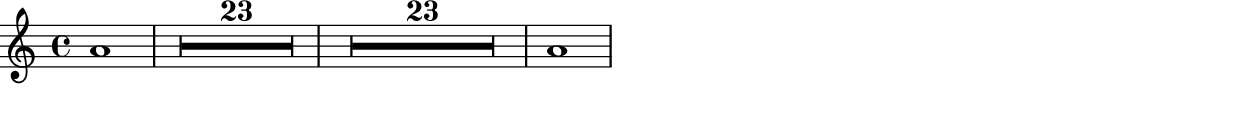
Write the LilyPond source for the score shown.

%% Generated by lilypond-book
%% Options: [exampleindent=10.16\mm,indent=0\mm,line-width=160\mm,paper-height=845.047\pt,paper-width=597.508\pt,papersize='(cons (* 597.508 pt) (* 845.047 pt)),quote]
\include "lilypond-book-preamble.ly"


% ****************************************************************
% Start cut-&-pastable-section
% ****************************************************************

#(ly:set-option 'eps-box-padding 3.000000)



\paper {
  #(set-paper-size '(cons (* 597.508 pt) (* 845.047 pt)))
  indent = 0\mm
  line-width = 160\mm
  % offset the left padding, also add 1mm as lilypond creates cropped
  % images with a little space on the right
  line-width = #(- line-width (* mm  3.000000) (* mm 1))
  line-width = 160\mm - 2.0 * 10.16\mm
  % offset the left padding, also add 1mm as lilypond creates cropped
  % images with a little space on the right
  line-width = #(- line-width (* mm  3.000000) (* mm 1))
}

\layout {
  
}




% ****************************************************************
% ly snippet:
% ****************************************************************
\sourcefileline 3301
\relative \compressMMRests {
  a'1
  R1*23
  % increase the length of the rest bar
  \once \override MultiMeasureRest.minimum-length = 20
  R1*23
  a1
}


% ****************************************************************
% end ly snippet
% ****************************************************************
